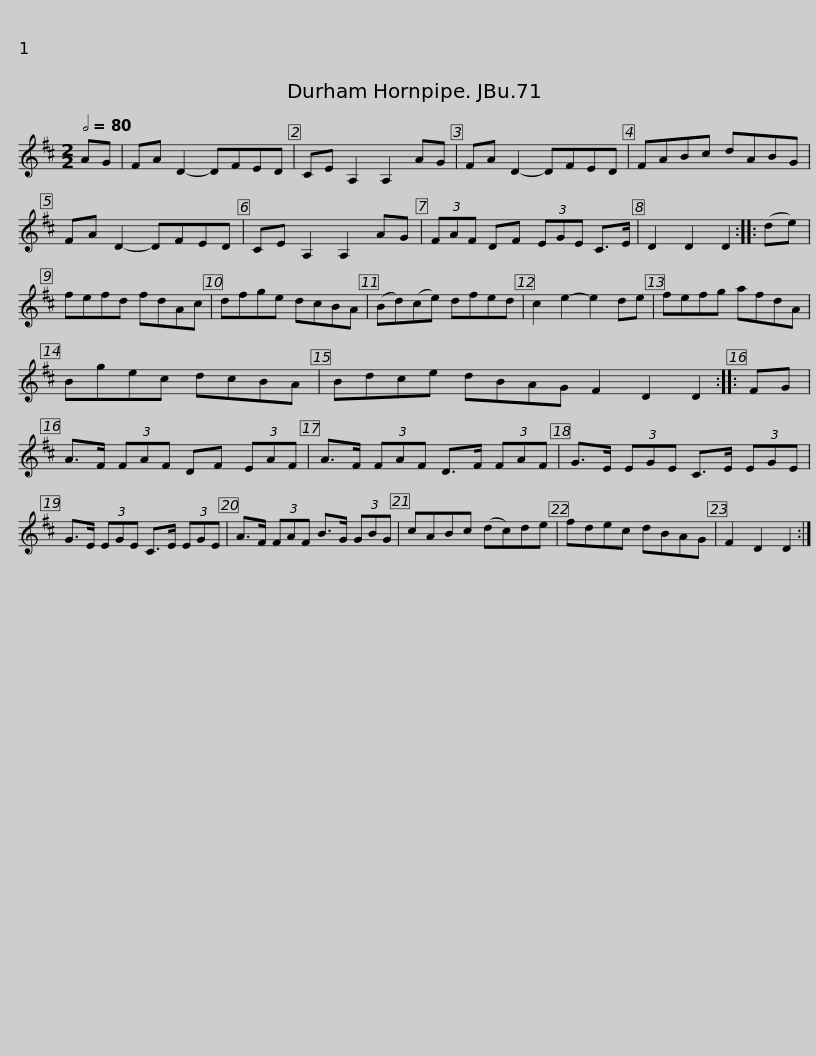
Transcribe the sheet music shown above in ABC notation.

X:1
L:1/8
Q:1/2=80
M:2/2
I:linebreak $
K:D
V:1 treble
V:1
 AG | FA D2- DFED | CE A,2 A,2 AG | FA D2- DFED | FABc dABG | %5
 FA D2- DFED | CE A,2 A,2 AG |$ (3FAF DF (3EGE C>E | D2 D2 D2 :: (de) | %10
 fefd fdAc | dfge dcBA | (Bd)(ce) dfed |$ c2 e2- e2 de | fefg afdA | %15
 Bgec dcBA | Bdce dBAG F2 D2 D2 :: FG |$ A>F (3FAF DF (3EAF | A>F (3FAF D>F (3FAF | %20
 G>E (3EGE C>E (3EGE | G>E (3EGE C>E (3EGE |$ A>F (3FAF B>G (3GBG | cABc (dc)de | fdec dBAG | %25
 F2 D2 D2 :| %26
